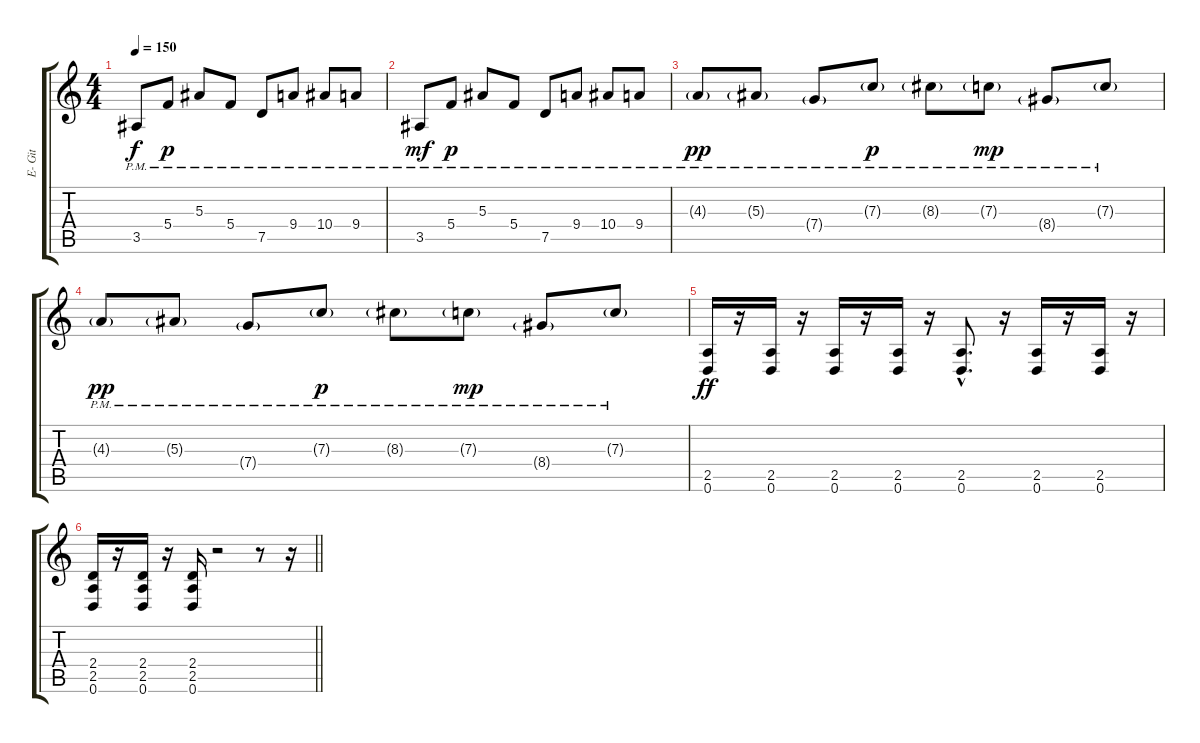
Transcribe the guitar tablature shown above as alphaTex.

\track ("E- Git" "E- Git") {instrument overdrivenguitar}
\staff {score tabs}
\tuning (D4 A3 F3 C3 G2 D2) {hide}
\ts (4 4)
\tempo 150
\clef g2
\ks aminor
3.5{pm}.8{dy f} 5.4{pm}.8{dy p} 5.3{pm}.8 5.4{pm}.8 7.5{pm}.8 9.4{pm}.8 10.4{pm}.8 9.4{pm}.8 |
3.5{pm}.8{dy mf} 5.4{pm}.8{dy p} 5.3{pm}.8 5.4{pm}.8 7.5{pm}.8 9.4{pm}.8 10.4{pm}.8 9.4{pm}.8 |
4.3{g pm}.8{dy pp} 5.3{g pm}.8 7.4{g pm}.8 7.3{g pm}.8{dy p} 8.3{g pm}.8 7.3{g pm}.8{dy mp} 8.4{g pm}.8 7.3{g pm}.8 |
4.3{g pm}.8{dy pp volume 1} 5.3{g pm}.8 7.4{g pm}.8 7.3{g pm}.8{dy p} 8.3{g pm}.8 7.3{g pm}.8{dy mp} 8.4{g pm}.8 7.3{g pm}.8 |
\ks c
(2.5 0.6).16{dy ff volume 6 instrument distortionguitar} r.16 (2.5 0.6).16{instrument distortionguitar} r.16{volume 6 instrument distortionguitar} (2.5 0.6).16{instrument distortionguitar} r.16{volume 6 instrument distortionguitar} (2.5 0.6).16{instrument distortionguitar} r.16 (2.5{hac} 0.6{hac}).8{d instrument distortionguitar} r.16 (2.5 0.6).16{instrument distortionguitar} r.16 (2.5 0.6).16{instrument distortionguitar} r.16 |
\barLineRight lightlight
(2.4 2.5 0.6).16{volume 6 instrument distortionguitar} r.16 (2.4 2.5 0.6).16{volume 6 instrument distortionguitar} r.16 (2.4 2.5 0.6).16{volume 6 instrument distortionguitar} r.2 r.8 r.16
